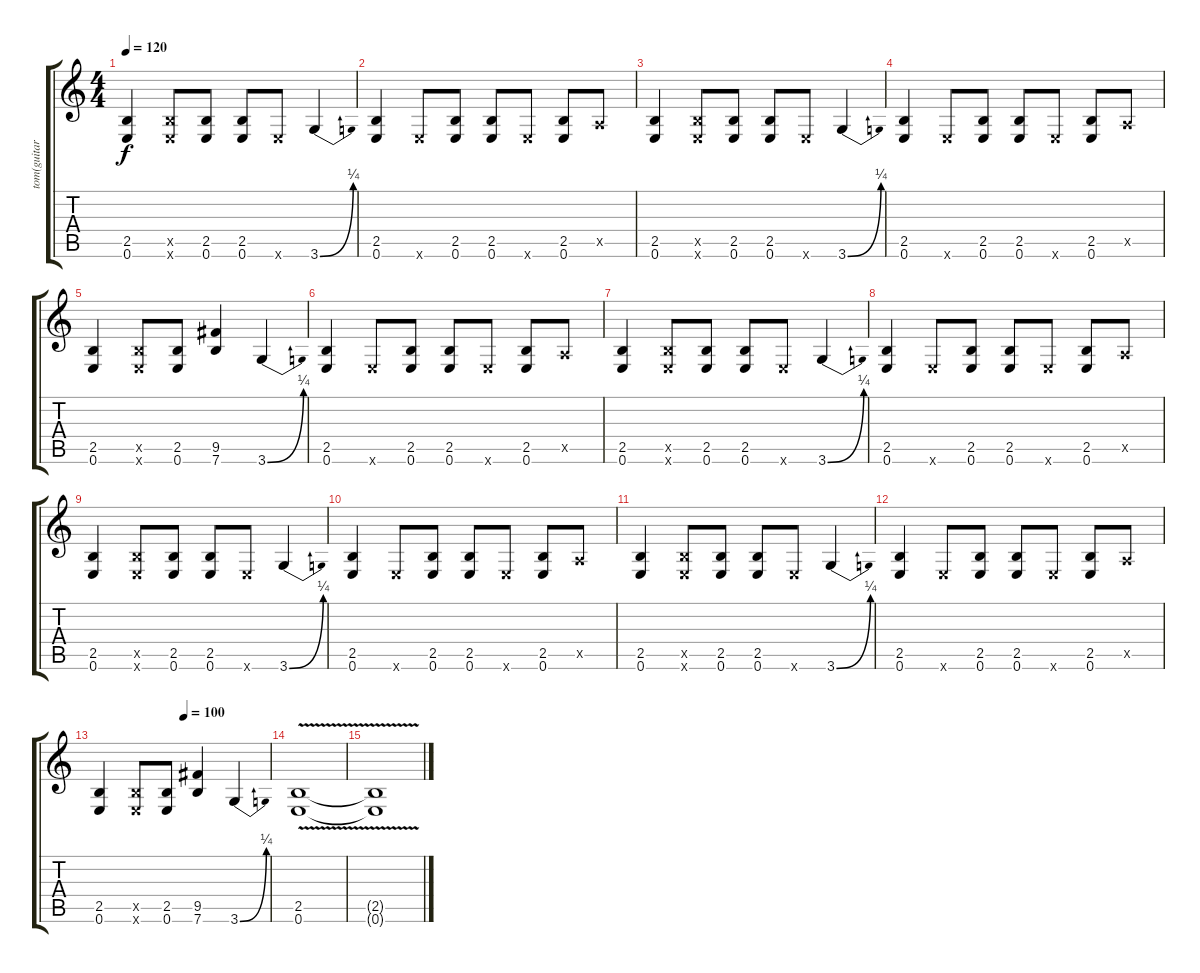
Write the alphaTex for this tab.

\track ("tom(guitar)" "tom(guitar") {instrument overdrivenguitar}
\staff {score tabs}
\tuning (E4 B3 G3 D3 A2 E2) {hide}
\ts (4 4)
\tempo 120
\clef g2
\ks c
(2.5 0.6).4{dy f} (2.5{x} 0.6{x}).8 (2.5 0.6).8 (2.5 0.6).8 0.6{x}.8 3.6{be (bend 0 0 60 1)}.4 |
(2.5 0.6).4 0.6{x}.8 (2.5 0.6).8 (2.5 0.6).8 0.6{x}.8 (2.5 0.6).8 0.5{x}.8 |
(2.5 0.6).4 (2.5{x} 0.6{x}).8 (2.5 0.6).8 (2.5 0.6).8 0.6{x}.8 3.6{be (bend 0 0 60 1)}.4 |
(2.5 0.6).4 0.6{x}.8 (2.5 0.6).8 (2.5 0.6).8 0.6{x}.8 (2.5 0.6).8 0.5{x}.8 |
(2.5 0.6).4 (2.5{x} 0.6{x}).8 (2.5 0.6).8 (9.5 7.6).4 3.6{be (bend 0 0 60 1)}.4 |
(2.5 0.6).4 0.6{x}.8 (2.5 0.6).8 (2.5 0.6).8 0.6{x}.8 (2.5 0.6).8 0.5{x}.8 |
(2.5 0.6).4 (2.5{x} 0.6{x}).8 (2.5 0.6).8 (2.5 0.6).8 0.6{x}.8 3.6{be (bend 0 0 60 1)}.4 |
(2.5 0.6).4 0.6{x}.8 (2.5 0.6).8 (2.5 0.6).8 0.6{x}.8 (2.5 0.6).8 0.5{x}.8 |
(2.5 0.6).4 (2.5{x} 0.6{x}).8 (2.5 0.6).8 (2.5 0.6).8 0.6{x}.8 3.6{be (bend 0 0 60 1)}.4 |
(2.5 0.6).4 0.6{x}.8 (2.5 0.6).8 (2.5 0.6).8 0.6{x}.8 (2.5 0.6).8 0.5{x}.8 |
(2.5 0.6).4 (2.5{x} 0.6{x}).8 (2.5 0.6).8 (2.5 0.6).8 0.6{x}.8 3.6{be (bend 0 0 60 1)}.4 |
(2.5 0.6).4 0.6{x}.8 (2.5 0.6).8 (2.5 0.6).8 0.6{x}.8 (2.5 0.6).8 0.5{x}.8 |
\tempo (100 0.5)
(2.5 0.6).4 (2.5{x} 0.6{x}).8 (2.5 0.6).8 (9.5 7.6).4 3.6{be (bend 0 0 60 1)}.4 |
(2.5{v} 0.6).1 |
(2.5{t} 0.6{t}).1
